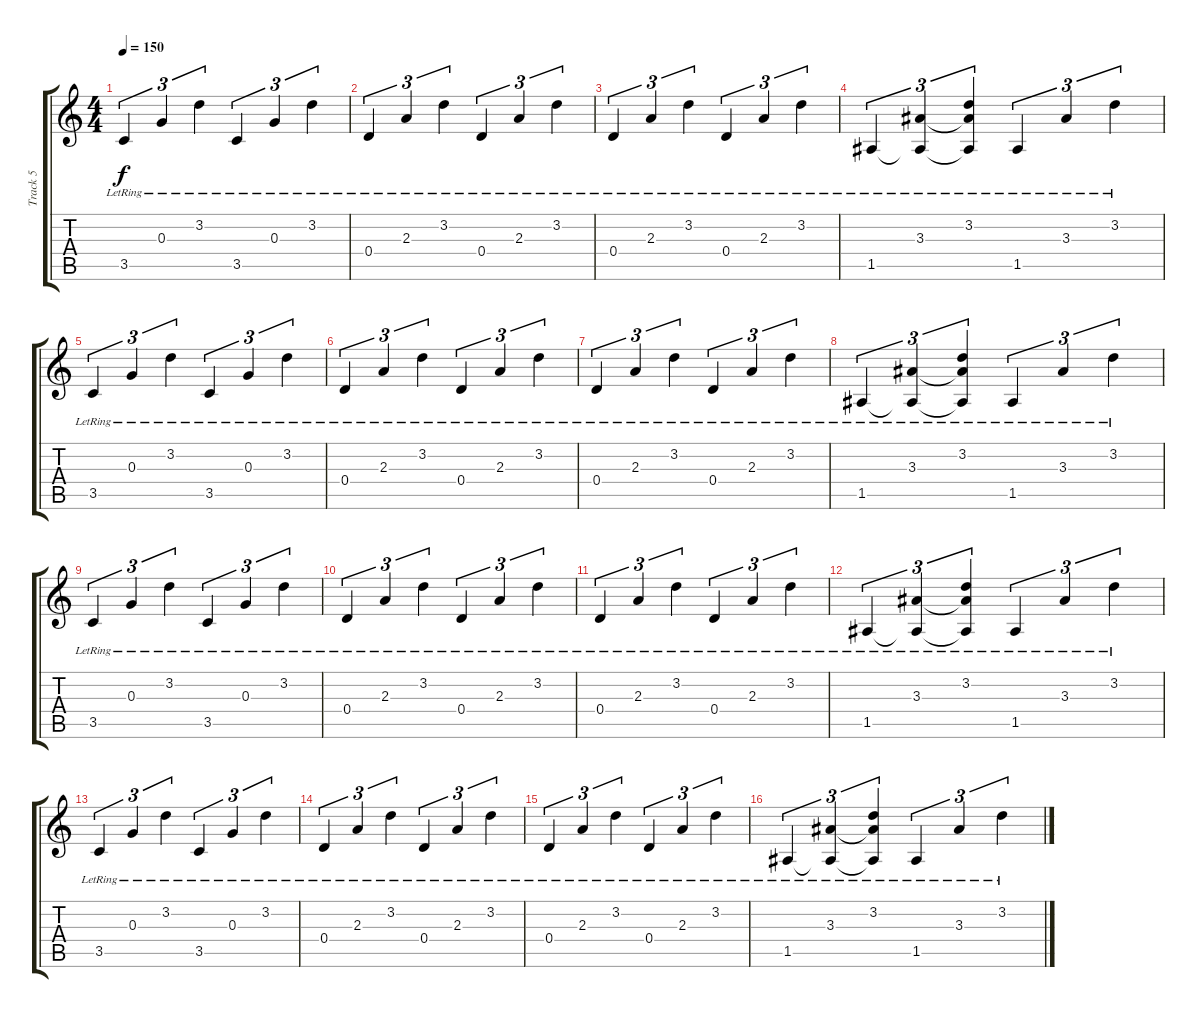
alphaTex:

\track ("Track 5" "Track 5") {instrument acousticguitarsteel}
\staff {score tabs}
\tuning (E4 B3 G3 D3 A2 D2) {hide}
\ts (4 4)
\tempo 150
\clef g2
\ks c
3.5{lr}.4{tu (3 2) dy f} 0.3{lr}.4{tu (3 2)} 3.2{lr}.4{tu (3 2)} 3.5{lr}.4{tu (3 2)} 0.3{lr}.4{tu (3 2)} 3.2{lr}.4{tu (3 2)} |
0.4{lr}.4{tu (3 2)} 2.3{lr}.4{tu (3 2)} 3.2{lr}.4{tu (3 2)} 0.4{lr}.4{tu (3 2)} 2.3{lr}.4{tu (3 2)} 3.2{lr}.4{tu (3 2)} |
0.4{lr}.4{tu (3 2)} 2.3{lr}.4{tu (3 2)} 3.2{lr}.4{tu (3 2)} 0.4{lr}.4{tu (3 2)} 2.3{lr}.4{tu (3 2)} 3.2{lr}.4{tu (3 2)} |
1.5{lr}.4{tu (3 2)} (3.3{lr} 1.5{t}).4{tu (3 2)} (3.2{lr} 3.3{t} 1.5{t}).4{tu (3 2)} 1.5{lr}.4{tu (3 2)} 3.3{lr}.4{tu (3 2)} 3.2{lr}.4{tu (3 2)} |
3.5{lr}.4{tu (3 2)} 0.3{lr}.4{tu (3 2)} 3.2{lr}.4{tu (3 2)} 3.5{lr}.4{tu (3 2)} 0.3{lr}.4{tu (3 2)} 3.2{lr}.4{tu (3 2)} |
0.4{lr}.4{tu (3 2)} 2.3{lr}.4{tu (3 2)} 3.2{lr}.4{tu (3 2)} 0.4{lr}.4{tu (3 2)} 2.3{lr}.4{tu (3 2)} 3.2{lr}.4{tu (3 2)} |
0.4{lr}.4{tu (3 2)} 2.3{lr}.4{tu (3 2)} 3.2{lr}.4{tu (3 2)} 0.4{lr}.4{tu (3 2)} 2.3{lr}.4{tu (3 2)} 3.2{lr}.4{tu (3 2)} |
1.5{lr}.4{tu (3 2)} (3.3{lr} 1.5{t}).4{tu (3 2)} (3.2{lr} 3.3{t} 1.5{t}).4{tu (3 2)} 1.5{lr}.4{tu (3 2)} 3.3{lr}.4{tu (3 2)} 3.2{lr}.4{tu (3 2)} |
3.5{lr}.4{tu (3 2)} 0.3{lr}.4{tu (3 2)} 3.2{lr}.4{tu (3 2)} 3.5{lr}.4{tu (3 2)} 0.3{lr}.4{tu (3 2)} 3.2{lr}.4{tu (3 2)} |
0.4{lr}.4{tu (3 2)} 2.3{lr}.4{tu (3 2)} 3.2{lr}.4{tu (3 2)} 0.4{lr}.4{tu (3 2)} 2.3{lr}.4{tu (3 2)} 3.2{lr}.4{tu (3 2)} |
0.4{lr}.4{tu (3 2)} 2.3{lr}.4{tu (3 2)} 3.2{lr}.4{tu (3 2)} 0.4{lr}.4{tu (3 2)} 2.3{lr}.4{tu (3 2)} 3.2{lr}.4{tu (3 2)} |
1.5{lr}.4{tu (3 2)} (3.3{lr} 1.5{t}).4{tu (3 2)} (3.2{lr} 3.3{t} 1.5{t}).4{tu (3 2)} 1.5{lr}.4{tu (3 2)} 3.3{lr}.4{tu (3 2)} 3.2{lr}.4{tu (3 2)} |
3.5{lr}.4{tu (3 2)} 0.3{lr}.4{tu (3 2)} 3.2{lr}.4{tu (3 2)} 3.5{lr}.4{tu (3 2)} 0.3{lr}.4{tu (3 2)} 3.2{lr}.4{tu (3 2)} |
0.4{lr}.4{tu (3 2)} 2.3{lr}.4{tu (3 2)} 3.2{lr}.4{tu (3 2)} 0.4{lr}.4{tu (3 2)} 2.3{lr}.4{tu (3 2)} 3.2{lr}.4{tu (3 2)} |
0.4{lr}.4{tu (3 2)} 2.3{lr}.4{tu (3 2)} 3.2{lr}.4{tu (3 2)} 0.4{lr}.4{tu (3 2)} 2.3{lr}.4{tu (3 2)} 3.2{lr}.4{tu (3 2)} |
1.5{lr}.4{tu (3 2)} (3.3{lr} 1.5{t}).4{tu (3 2)} (3.2{lr} 3.3{t} 1.5{t}).4{tu (3 2)} 1.5{lr}.4{tu (3 2)} 3.3{lr}.4{tu (3 2)} 3.2{lr}.4{tu (3 2)}
